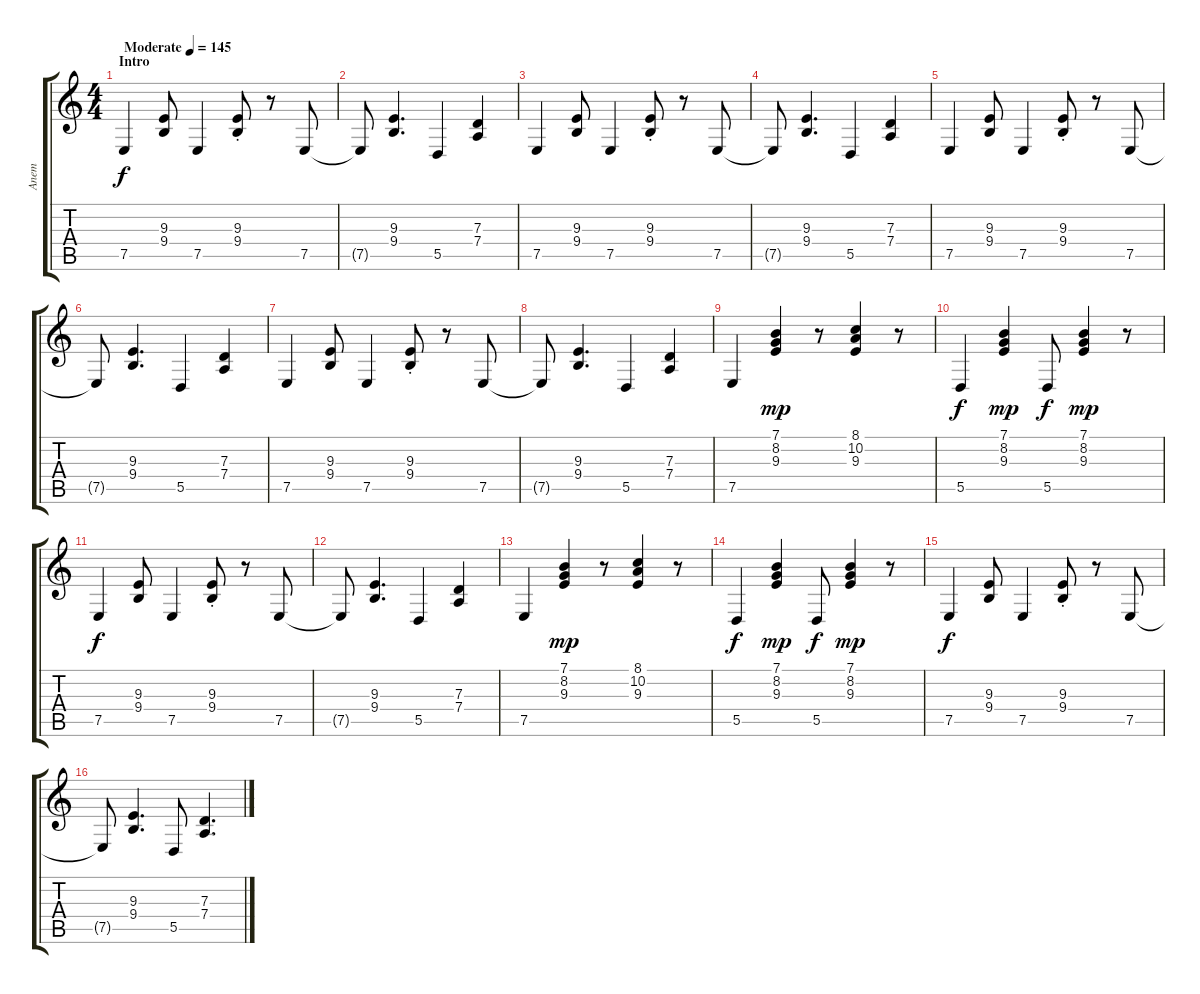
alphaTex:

\track ("Anem" "Anem") {instrument electricpiano2}
\staff {score tabs}
\tuning (E4 B3 G3 D3 A2 E2) {hide}
\ts (4 4)
\section ("" "Intro")
\tempo (145 "Moderate")
\clef g2
\ks c
7.5.4{dy f instrument electricpiano2} (9.3 9.4).8 7.5.4 (9.3{st} 9.4{st}).8 r.8 7.5.8 |
7.5{t}.8 (9.3 9.4).4{d} 5.5.4 (7.3 7.4).4 |
7.5.4 (9.3 9.4).8 7.5.4 (9.3{st} 9.4{st}).8 r.8 7.5.8 |
7.5{t}.8 (9.3 9.4).4{d} 5.5.4 (7.3 7.4).4 |
7.5.4 (9.3 9.4).8 7.5.4 (9.3{st} 9.4{st}).8 r.8 7.5.8 |
7.5{t}.8 (9.3 9.4).4{d} 5.5.4 (7.3 7.4).4 |
7.5.4 (9.3 9.4).8 7.5.4 (9.3{st} 9.4{st}).8 r.8 7.5.8 |
7.5{t}.8 (9.3 9.4).4{d} 5.5.4 (7.3 7.4).4 |
7.5.4 (7.1 8.2 9.3).4{dy mp} r.8 (8.1 10.2 9.3).4 r.8 |
5.5.4{dy f} (7.1 8.2 9.3).4{dy mp} 5.5.8{dy f} (7.1 8.2 9.3).4{dy mp} r.8 |
7.5.4{dy f} (9.3 9.4).8 7.5.4 (9.3{st} 9.4{st}).8 r.8 7.5.8 |
7.5{t}.8 (9.3 9.4).4{d} 5.5.4 (7.3 7.4).4 |
7.5.4 (7.1 8.2 9.3).4{dy mp} r.8 (8.1 10.2 9.3).4 r.8 |
5.5.4{dy f} (7.1 8.2 9.3).4{dy mp} 5.5.8{dy f} (7.1 8.2 9.3).4{dy mp} r.8 |
7.5.4{dy f} (9.3 9.4).8 7.5.4 (9.3{st} 9.4{st}).8 r.8 7.5.8 |
7.5{t}.8 (9.3 9.4).4{d} 5.5.8 (7.3 7.4).4{d}
